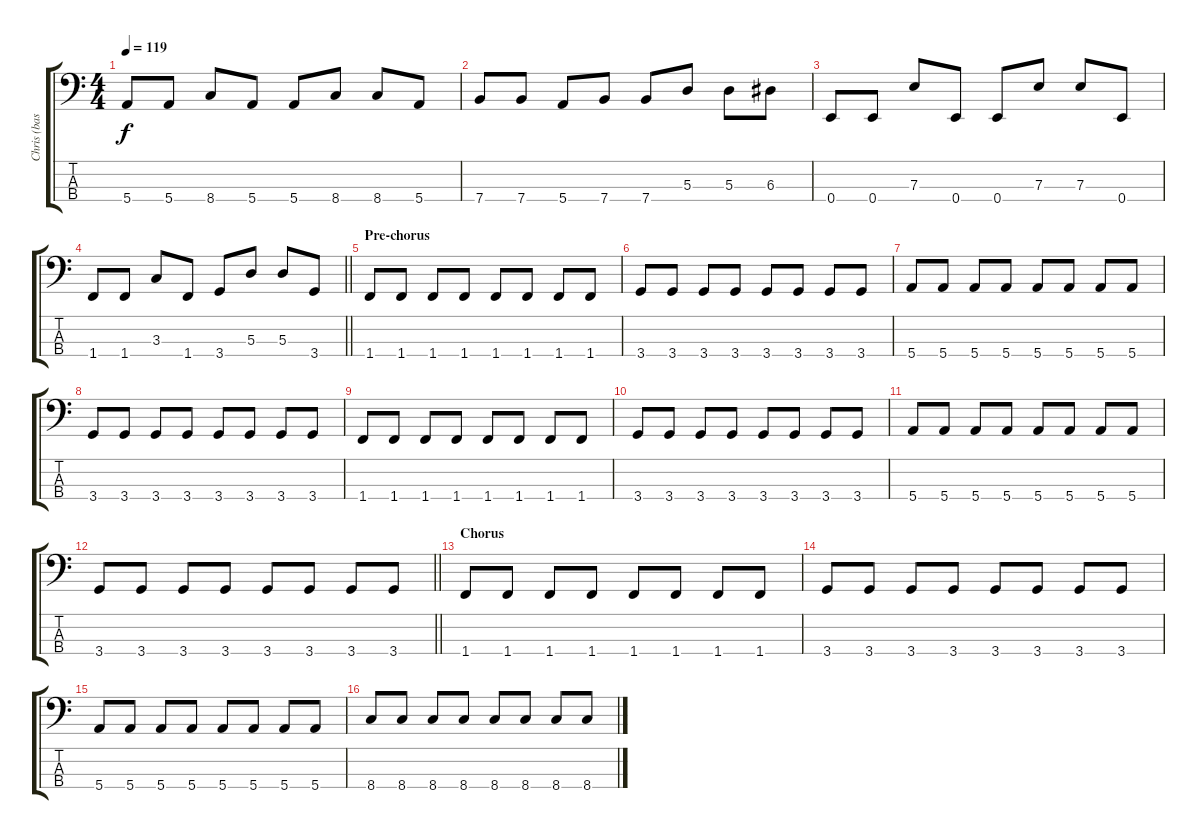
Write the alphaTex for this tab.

\track ("Chris (bass)" "Chris (bas") {instrument fretlessbass}
\staff {score tabs}
\tuning (G2 D2 A1 E1) {hide}
\ts (4 4)
\tempo 119
\clef f4
\ks c
5.4.8{dy f} 5.4.8 8.4.8 5.4.8 5.4.8 8.4.8 8.4.8 5.4.8 |
7.4.8 7.4.8 5.4.8 7.4.8 7.4.8 5.3.8 5.3.8 6.3.8 |
0.4.8 0.4.8 7.3.8 0.4.8 0.4.8 7.3.8 7.3.8 0.4.8 |
\barLineRight lightlight
1.4.8 1.4.8 3.3.8 1.4.8 3.4.8 5.3.8 5.3.8 3.4.8 |
\section ("" "Pre-chorus")
1.4.8 1.4.8 1.4.8 1.4.8 1.4.8 1.4.8 1.4.8 1.4.8 |
3.4.8 3.4.8 3.4.8 3.4.8 3.4.8 3.4.8 3.4.8 3.4.8 |
5.4.8 5.4.8 5.4.8 5.4.8 5.4.8 5.4.8 5.4.8 5.4.8 |
3.4.8 3.4.8 3.4.8 3.4.8 3.4.8 3.4.8 3.4.8 3.4.8 |
1.4.8 1.4.8 1.4.8 1.4.8 1.4.8 1.4.8 1.4.8 1.4.8 |
3.4.8 3.4.8 3.4.8 3.4.8 3.4.8 3.4.8 3.4.8 3.4.8 |
5.4.8 5.4.8 5.4.8 5.4.8 5.4.8 5.4.8 5.4.8 5.4.8 |
\barLineRight lightlight
3.4.8 3.4.8 3.4.8 3.4.8 3.4.8 3.4.8 3.4.8 3.4.8 |
\section ("" "Chorus")
1.4.8 1.4.8 1.4.8 1.4.8 1.4.8 1.4.8 1.4.8 1.4.8 |
3.4.8 3.4.8 3.4.8 3.4.8 3.4.8 3.4.8 3.4.8 3.4.8 |
5.4.8 5.4.8 5.4.8 5.4.8 5.4.8 5.4.8 5.4.8 5.4.8 |
8.4.8 8.4.8 8.4.8 8.4.8 8.4.8 8.4.8 8.4.8 8.4.8
